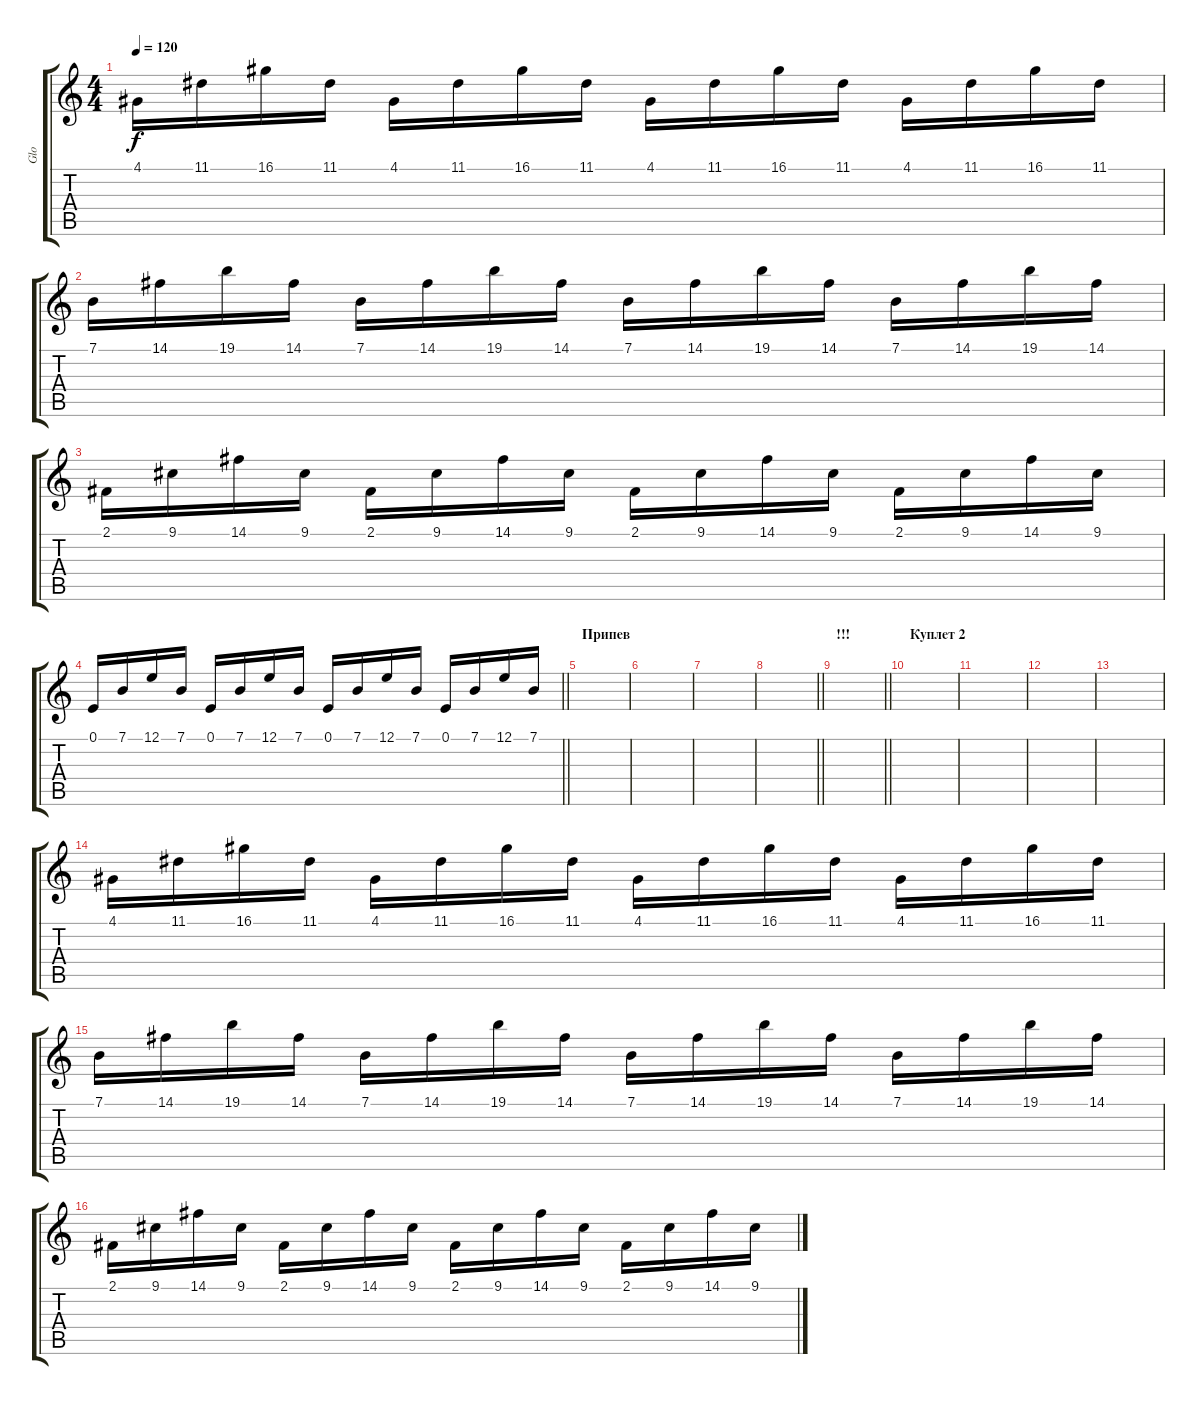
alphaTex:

\track ("Glo" "Glo") {instrument stringensemble1}
\staff {score tabs}
\tuning (E4 B3 G3 D3 A2 E2) {hide}
\ts (4 4)
\tempo 120
\clef g2
\ks c
4.1.16{dy f} 11.1.16 16.1.16 11.1.16 4.1.16 11.1.16 16.1.16 11.1.16 4.1.16 11.1.16 16.1.16 11.1.16 4.1.16 11.1.16 16.1.16 11.1.16 |
7.1.16 14.1.16 19.1.16 14.1.16 7.1.16 14.1.16 19.1.16 14.1.16 7.1.16 14.1.16 19.1.16 14.1.16 7.1.16 14.1.16 19.1.16 14.1.16 |
2.1.16 9.1.16 14.1.16 9.1.16 2.1.16 9.1.16 14.1.16 9.1.16 2.1.16 9.1.16 14.1.16 9.1.16 2.1.16 9.1.16 14.1.16 9.1.16 |
\barLineRight lightlight
0.1.16 7.1.16 12.1.16 7.1.16 0.1.16 7.1.16 12.1.16 7.1.16 0.1.16 7.1.16 12.1.16 7.1.16 0.1.16 7.1.16 12.1.16 7.1.16 |
\section ("" "Припев")
|
|
|
\barLineRight lightlight
|
\section ("" "!!!")
\barLineRight lightlight
|
\section ("" "Куплет 2")
|
|
|
|
4.1.16 11.1.16 16.1.16 11.1.16 4.1.16 11.1.16 16.1.16 11.1.16 4.1.16 11.1.16 16.1.16 11.1.16 4.1.16 11.1.16 16.1.16 11.1.16 |
7.1.16 14.1.16 19.1.16 14.1.16 7.1.16 14.1.16 19.1.16 14.1.16 7.1.16 14.1.16 19.1.16 14.1.16 7.1.16 14.1.16 19.1.16 14.1.16 |
2.1.16 9.1.16 14.1.16 9.1.16 2.1.16 9.1.16 14.1.16 9.1.16 2.1.16 9.1.16 14.1.16 9.1.16 2.1.16 9.1.16 14.1.16 9.1.16
